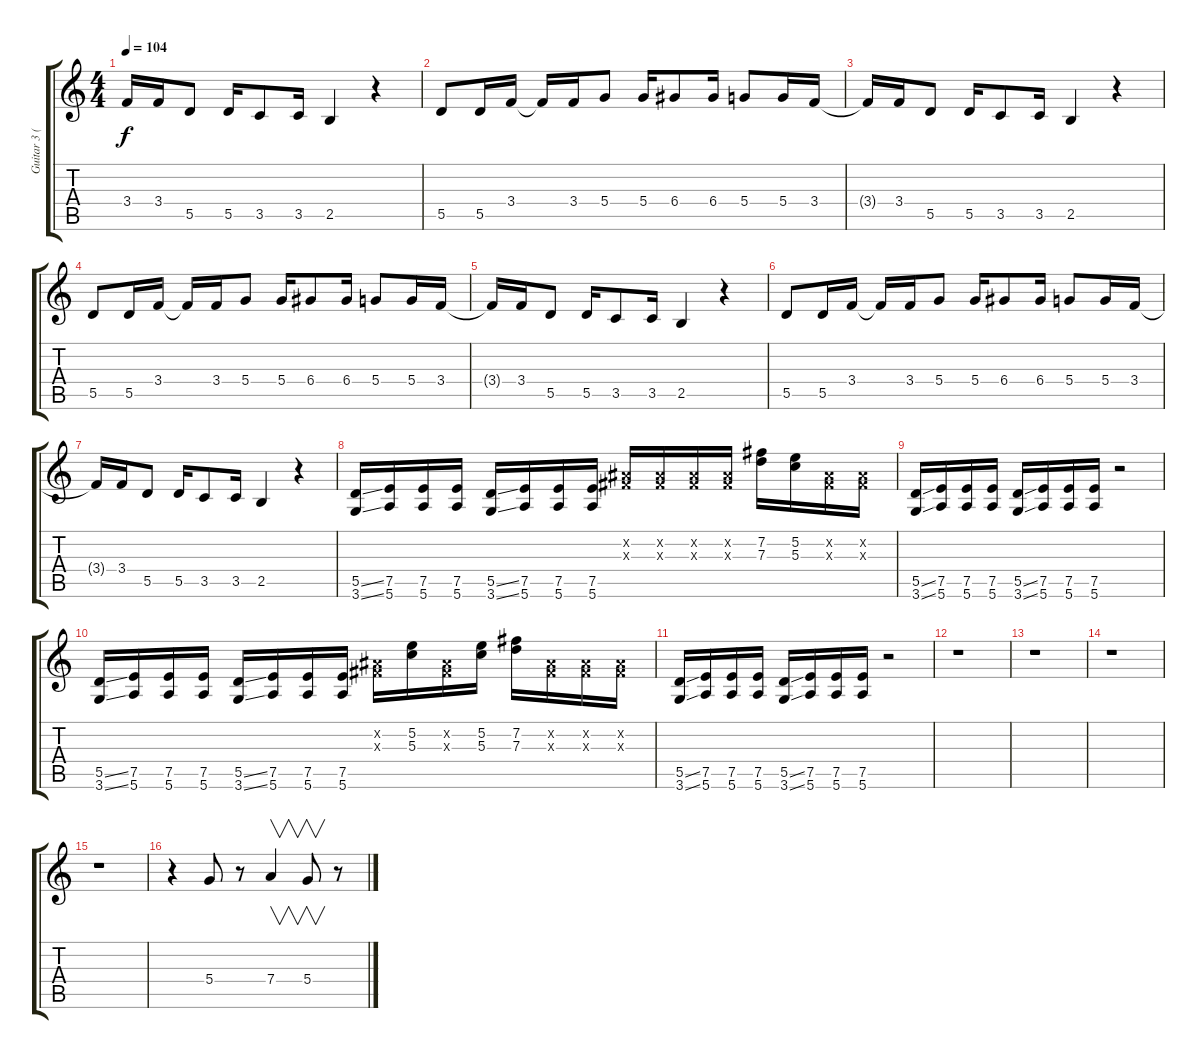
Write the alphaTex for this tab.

\track ("Guitar 3 (Rhythm 2)" "Guitar 3 (") {instrument distortionguitar}
\staff {score tabs}
\tuning (E4 B3 G3 D3 A2 E2) {hide}
\ts (4 4)
\tempo 104
\clef g2
\ks c
3.4{t}.16{dy f} 3.4.16 5.5.8 5.5.16 3.5.8 3.5.16 2.5.4 r.4 |
5.5.8 5.5.16 3.4.16 3.4{t}.16 3.4.16 5.4.8 5.4.16 6.4.8 6.4.16 5.4.8 5.4.16 3.4.16 |
3.4{t}.16 3.4.16 5.5.8 5.5.16 3.5.8 3.5.16 2.5.4 r.4 |
5.5.8 5.5.16 3.4.16 3.4{t}.16 3.4.16 5.4.8 5.4.16 6.4.8 6.4.16 5.4.8 5.4.16 3.4.16 |
3.4{t}.16 3.4.16 5.5.8 5.5.16 3.5.8 3.5.16 2.5.4 r.4 |
5.5.8 5.5.16 3.4.16 3.4{t}.16 3.4.16 5.4.8 5.4.16 6.4.8 6.4.16 5.4.8 5.4.16 3.4.16 |
3.4{t}.16 3.4.16 5.5.8 5.5.16 3.5.8 3.5.16 2.5.4 r.4 |
(5.5{ss} 3.6{ss}).16 (7.5 5.6).16 (7.5 5.6).16 (7.5 5.6).16 (5.5{ss} 3.6{ss}).16 (7.5 5.6).16 (7.5 5.6).16 (7.5 5.6).16 (-1.2{x} -1.3{x}).16 (-1.2{x} -1.3{x}).16 (-1.2{x} -1.3{x}).16 (-1.2{x} -1.3{x}).16 (7.2 7.3).16 (5.2 5.3).16 (-1.2{x} -1.3{x}).16 (-1.2{x} -1.3{x}).16 |
(5.5{ss} 3.6{ss}).16 (7.5 5.6).16 (7.5 5.6).16 (7.5 5.6).16 (5.5{ss} 3.6{ss}).16 (7.5 5.6).16 (7.5 5.6).16 (7.5 5.6).16 r.2 |
(5.5{ss} 3.6{ss}).16 (7.5 5.6).16 (7.5 5.6).16 (7.5 5.6).16 (5.5{ss} 3.6{ss}).16 (7.5 5.6).16 (7.5 5.6).16 (7.5 5.6).16 (-1.2{x} -1.3{x}).16 (5.2 5.3).16 (-1.2{x} -1.3{x}).16 (5.2 5.3).16 (7.2 7.3).16 (-1.2{x} -1.3{x}).16 (-1.2{x} -1.3{x}).16 (-1.2{x} -1.3{x}).16 |
(5.5{ss} 3.6{ss}).16 (7.5 5.6).16 (7.5 5.6).16 (7.5 5.6).16 (5.5{ss} 3.6{ss}).16 (7.5 5.6).16 (7.5 5.6).16 (7.5 5.6).16 r.2 |
r.1 |
r.1 |
r.1 |
r.1 |
r.4 5.4.8 r.8 7.4.4{v} 5.4.8{v} r.8
